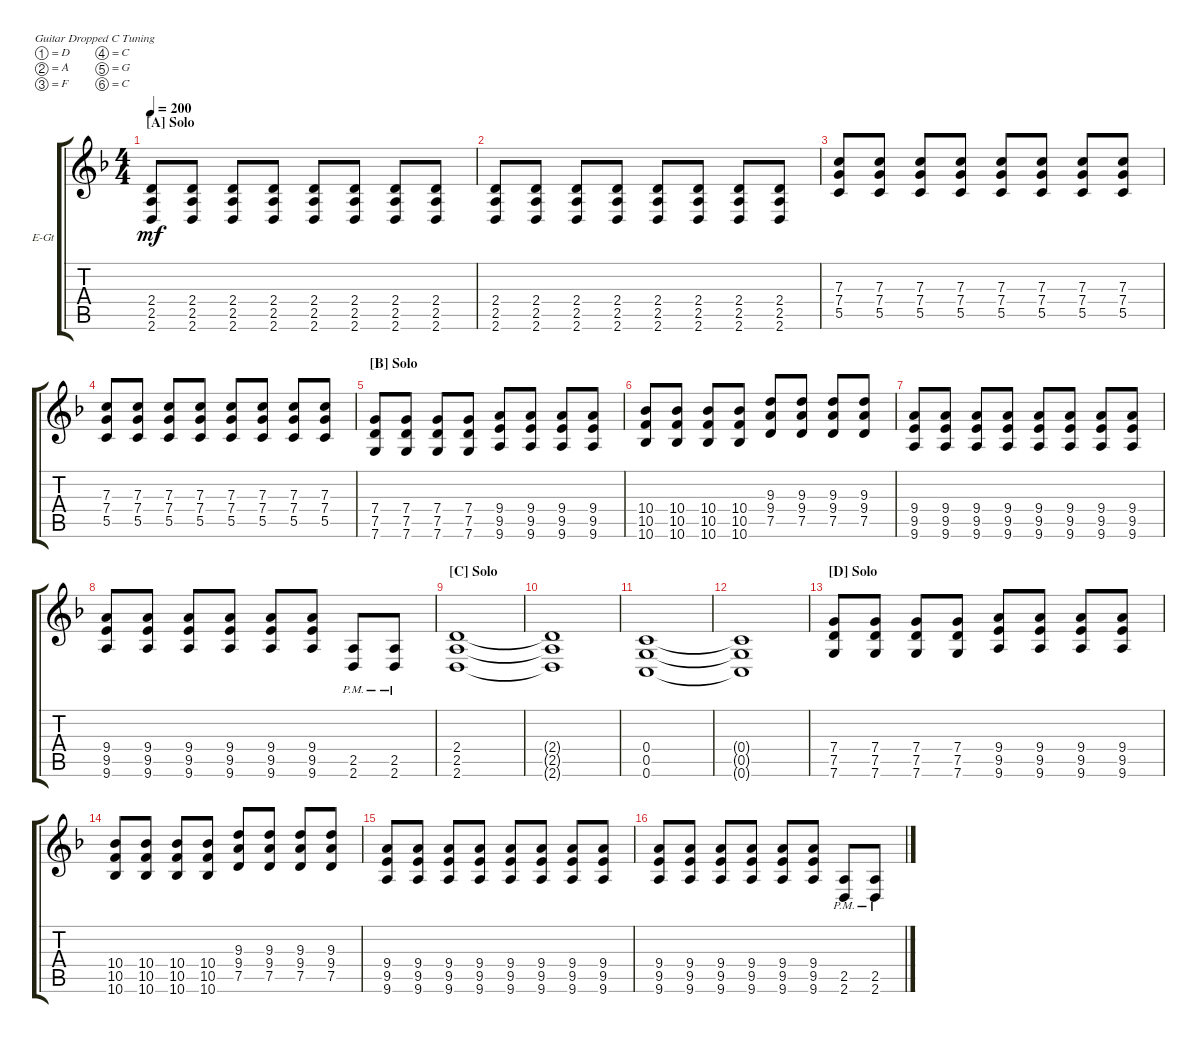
\bracketExtendMode groupsimilarinstruments
\firstSystemTrackNameOrientation horizontal
\otherSystemsTrackNameOrientation horizontal
\track ("Rhythm Guitar" "E-Gt") {instrument distortionguitar}
\staff {score tabs}
\tuning (D4 A3 F3 C3 G2 C2)
\ts (4 4)
\section ("A" "Solo")
\tempo 200
\clef g2
\scale
0.333333
\ks dminor
(2.6 2.5 2.4).8{dy mf} (2.6 2.4 2.5).8 (2.6 2.4 2.5).8 (2.6 2.4 2.5).8 (2.6 2.4 2.5).8 (2.6 2.4 2.5).8 (2.6 2.4 2.5).8 (2.6 2.5 2.4).8 |
\scale
0.333333 (2.6 2.5 2.4).8 (2.6 2.5 2.4).8 (2.6 2.5 2.4).8 (2.6 2.5 2.4).8 (2.6 2.5 2.4).8 (2.6 2.5 2.4).8 (2.6 2.5 2.4).8 (2.6 2.5 2.4).8 |
\scale
0.333333 (5.5 7.3 7.4).8 (5.5 7.3 7.4).8 (5.5 7.3 7.4).8 (5.5 7.3 7.4).8 (5.5 7.3 7.4).8 (5.5 7.3 7.4).8 (5.5 7.3 7.4).8 (5.5 7.4 7.3).8 |
\scale
0.333333 (5.5 7.3 7.4).8 (5.5 7.3 7.4).8 (5.5 7.3 7.4).8 (5.5 7.3 7.4).8 (5.5 7.3 7.4).8 (5.5 7.3 7.4).8 (5.5 7.3 7.4).8 (5.5 7.4 7.3).8 |
\section ("B" "Solo")
\scale
0.333333 (7.6 7.5 7.4).8 (7.6 7.5 7.4).8 (7.6 7.5 7.4).8 (7.6 7.5 7.4).8 (9.6 9.5 9.4).8 (9.6 9.5 9.4).8 (9.6 9.5 9.4).8 (9.6 9.5 9.4).8 |
\scale
0.333333 (10.6 10.5 10.4).8 (10.6 10.5 10.4).8 (10.6 10.5 10.4).8 (10.6 10.5 10.4).8 (7.5 9.4 9.3).8 (9.3 9.4 7.5).8 (9.3 9.4 7.5).8 (9.3 9.4 7.5).8 |
\scale
0.333333 (9.5 9.4 9.6).8 (9.4 9.5 9.6).8 (9.4 9.5 9.6).8 (9.4 9.5 9.6).8 (9.4 9.5 9.6).8 (9.4 9.5 9.6).8 (9.4 9.5 9.6).8 (9.4 9.5 9.6).8 |
\scale
0.333333 (9.5 9.4 9.6).8 (9.4 9.5 9.6).8 (9.4 9.5 9.6).8 (9.4 9.5 9.6).8 (9.4 9.5 9.6).8 (9.4 9.5 9.6).8 (2.5{pm} 2.6{pm}).8 (2.5 2.6{pm}).8 |
\section ("C" "Solo")
\scale
0.333333 (2.6 2.5 2.4).1 |
\scale
0.333333 (2.6{t} 2.5{t} 2.4{t}).1 |
\scale
0.333333 (0.6 0.5 0.4).1 |
\scale
0.333333 (0.4{t} 0.5{t} 0.6{t}).1 |
\section ("D" "Solo")
\scale
0.333333 (7.6 7.5 7.4).8 (7.6 7.5 7.4).8 (7.6 7.5 7.4).8 (7.6 7.5 7.4).8 (9.6 9.5 9.4).8 (9.6 9.5 9.4).8 (9.6 9.5 9.4).8 (9.6 9.5 9.4).8 |
\scale
0.333333 (10.6 10.5 10.4).8 (10.6 10.5 10.4).8 (10.6 10.5 10.4).8 (10.6 10.5 10.4).8 (7.5 9.4 9.3).8 (9.3 9.4 7.5).8 (9.3 9.4 7.5).8 (9.3 9.4 7.5).8 |
\scale
0.333333 (9.5 9.4 9.6).8 (9.4 9.5 9.6).8 (9.4 9.5 9.6).8 (9.4 9.5 9.6).8 (9.4 9.5 9.6).8 (9.4 9.5 9.6).8 (9.4 9.5 9.6).8 (9.4 9.5 9.6).8 |
\scale
0.333333 (9.5 9.4 9.6).8 (9.4 9.5 9.6).8 (9.4 9.5 9.6).8 (9.4 9.5 9.6).8 (9.4 9.5 9.6).8 (9.4 9.5 9.6).8 (2.5{pm} 2.6{pm}).8 (2.5 2.6{pm}).8
